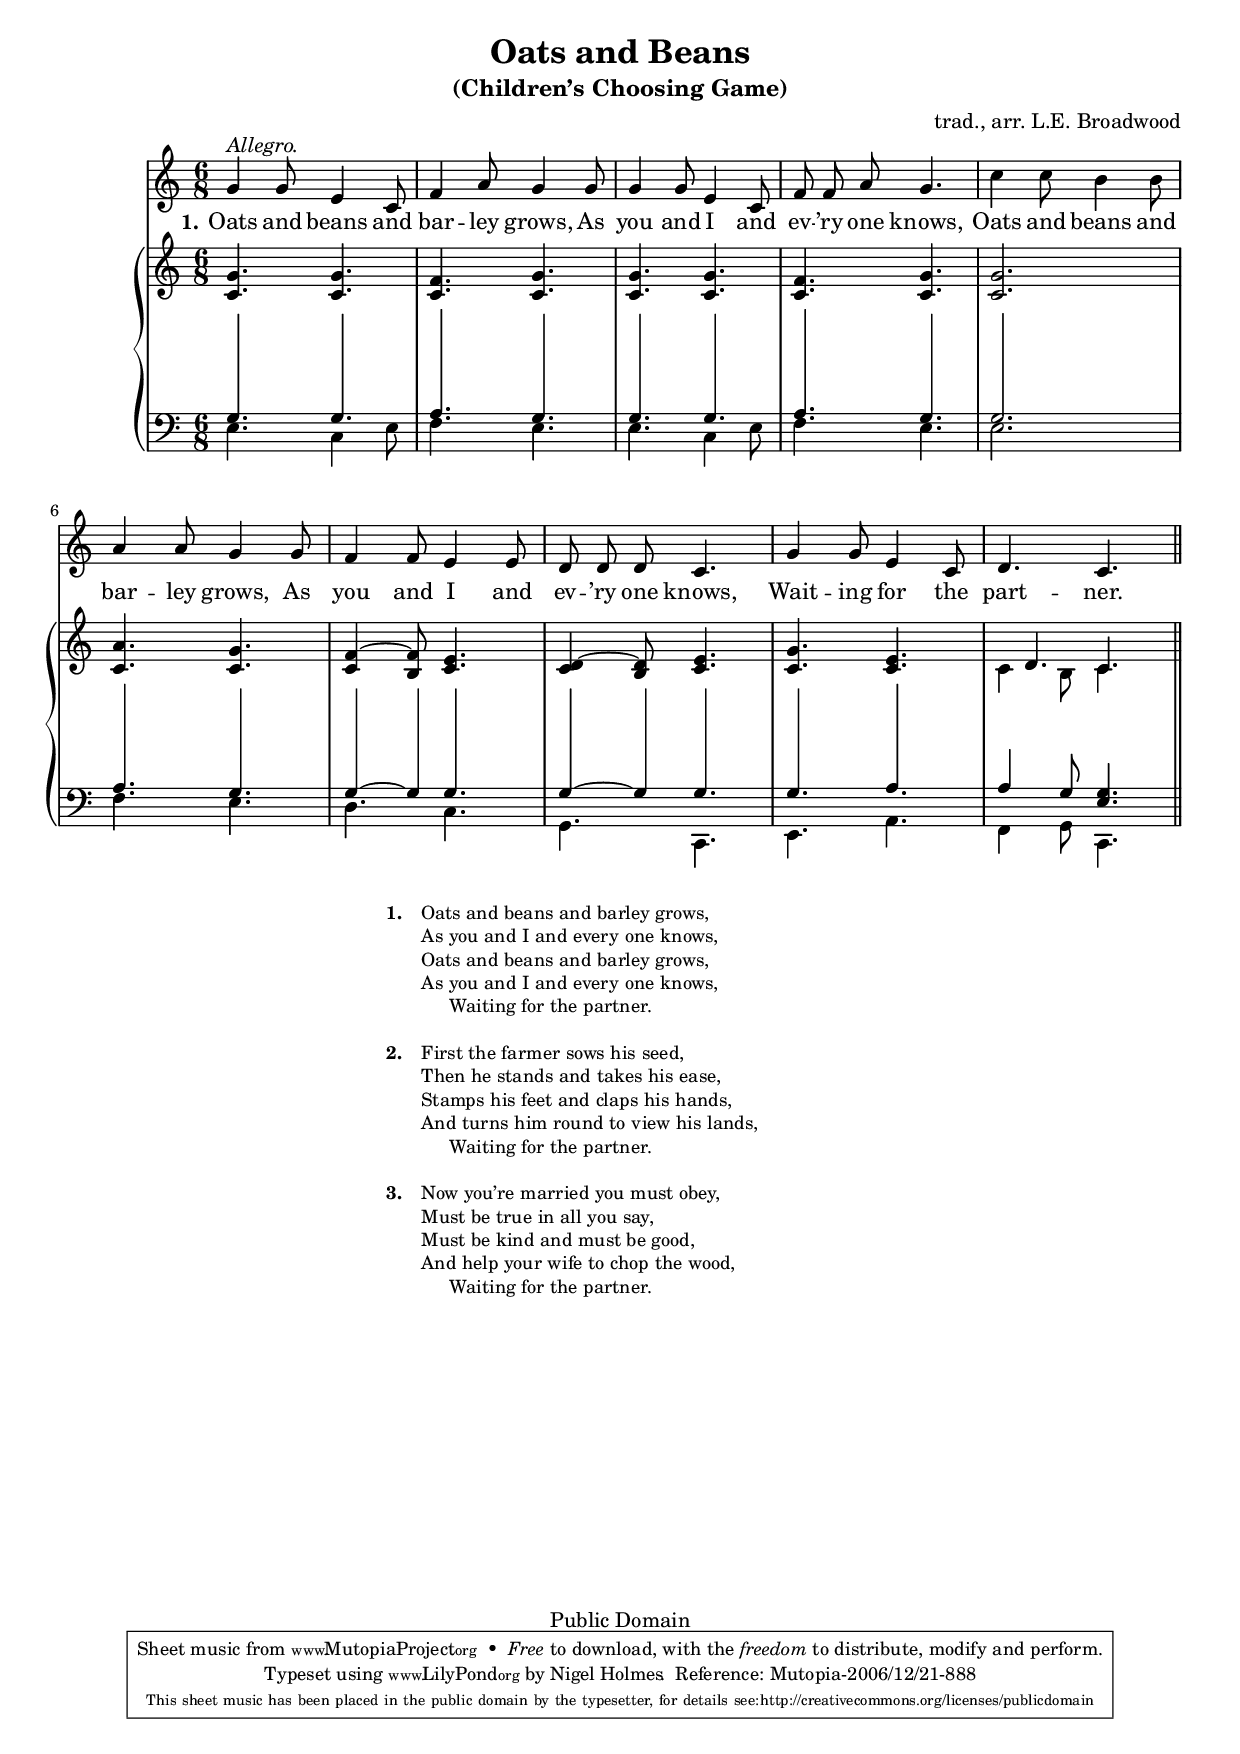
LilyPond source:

#(ly:set-option 'point-and-click #f)
\version "2.10.0"
\header {
    title = "Oats and Beans"
    subtitle = "(Children’s Choosing Game)"
    composer = "trad., arr. L.E. Broadwood"
   
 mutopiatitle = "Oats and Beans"
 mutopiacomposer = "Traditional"
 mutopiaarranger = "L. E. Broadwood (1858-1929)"
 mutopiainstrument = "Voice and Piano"
 date = "1893"
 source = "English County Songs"
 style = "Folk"
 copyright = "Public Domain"
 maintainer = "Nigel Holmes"
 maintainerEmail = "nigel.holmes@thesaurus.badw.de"
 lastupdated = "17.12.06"


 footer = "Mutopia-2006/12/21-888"
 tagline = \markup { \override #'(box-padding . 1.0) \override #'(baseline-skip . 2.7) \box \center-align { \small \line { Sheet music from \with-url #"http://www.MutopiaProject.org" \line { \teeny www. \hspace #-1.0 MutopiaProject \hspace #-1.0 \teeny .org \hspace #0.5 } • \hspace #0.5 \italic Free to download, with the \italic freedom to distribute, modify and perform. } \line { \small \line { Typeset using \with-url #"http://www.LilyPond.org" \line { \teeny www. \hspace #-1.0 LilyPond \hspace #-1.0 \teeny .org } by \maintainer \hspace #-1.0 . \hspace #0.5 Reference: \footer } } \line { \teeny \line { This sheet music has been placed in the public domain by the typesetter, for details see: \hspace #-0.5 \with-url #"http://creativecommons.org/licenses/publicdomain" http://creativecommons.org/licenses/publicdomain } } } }
}


#(set-global-staff-size 18)

\paper  {
    %#(set-paper-size "a4")
    raggedbottom = ##t 
    }

melody = \relative c'' \context Voice = "singer"
{
    \autoBeamOff
    \set Staff.midiInstrument = "flute"
     \key c\major
     \time 6/8
     \clef treble 
    g4^\markup{\italic Allegro.} g8 e4 c8 f4 a8 g4 g8 g4 g8 e4 c8 f8 f a g4. 
    c4 c8 b4 b8 a4 a8 g4 g8 f4 f8 e4 e8 d8 d d c4.
    g'4 g8 e4 c8 d4. c4.
     \bar "||"
}

text = \lyricmode {
    \set stanza = "1."
   Oats and beans and bar -- ley grows, As you and I and ev -- ’ry one knows,
    Oats and beans and bar -- ley grows, As you and I and ev -- ’ry one knows, 
    Wait -- ing for the part -- ner.
}

stemExtend =  \override Stem #'length = #22
noFlag = \once \override Stem #'flag-style = #'no-flag
pianoRH = \relative c'{
    \key c\major    
    <c g'>4. <c g'> <c f> <c g'> <c g'> <c g'> <c f> <c g'> <c g'>2. 
    <c a'>4. <c g'> \tieUp <c f>4 ~<b f'>8 <c e>4. <c d>4~<b d>8 <c e>4. 
    <c g'> <c e> %{\once \override NoteColumn #'force-hshift = #1.7%} <<{ \stemUp 
        \once \override NoteColumn #'force-hshift = #1.7
     d4. c}\\{\stemDown c4 b8 c4.}>>    
}

pianoLH = \relative c{
    \key c\major
    \clef bass
    <<{\stemDown e4. c4 e8 f4. e e c4 e8 f4. e e2. f4. e d c g c, e a f4 g8 c,4.}\\
        {\stemUp \stemExtend g''4. g a g g g  a g g2. a4. g \tieUp g4~ \noFlag g8 g4. g4~ \noFlag g8 g4. g a \override Stem#'length = # 8 a4 g8 <e g>4.}>>
   
}




\book{
    \score{<<
        \new Staff{   \melody}
        \lyricsto "singer"\new Lyrics \text
        \new PianoStaff<<
           %{ \set PianoStaff.instrumentName = \markup {
                \bold
                \bigger} %}
            \new Staff\pianoRH
            \new Staff\pianoLH
            >>
        >>
        \layout {}
        
  \midi {
    \context {
      \Score
      tempoWholesPerMinute = #(ly:make-moment 200 8)
      }
    }


    }
 \markup {
    \small \override #'(baseline-skip . 2.5) {
        \hspace #35.0
        \column {\bold 1. " " " " " " " " " "  \bold 2. " " " " " " " " " " \bold 3.}
        \hspace #1.5
        \column {
           \line { Oats and beans and barley grows,}
           \line {As you and I and every one knows,}
           \line { Oats and beans and barley grows,}
           \line {As you and I and every one knows,}
           \line {\hspace #3.0 Waiting for the partner.}
          \line {" "}
          \line { First the farmer sows his seed,}
          \line { Then he stands and takes his ease,}
          \line { Stamps his feet and claps his hands,}
          \line { And turns him round to view his lands,}
          \line {\hspace #3.0 Waiting for the partner.}
          \line {" "}
          \line { Now you’re married you must obey,}
          \line { Must be true in all you say,}
          \line { Must be kind and must be good,}
          \line { And help your wife to chop the wood,}
          \line {\hspace #3.0 Waiting for the partner.}
        }
    }
    }
}

